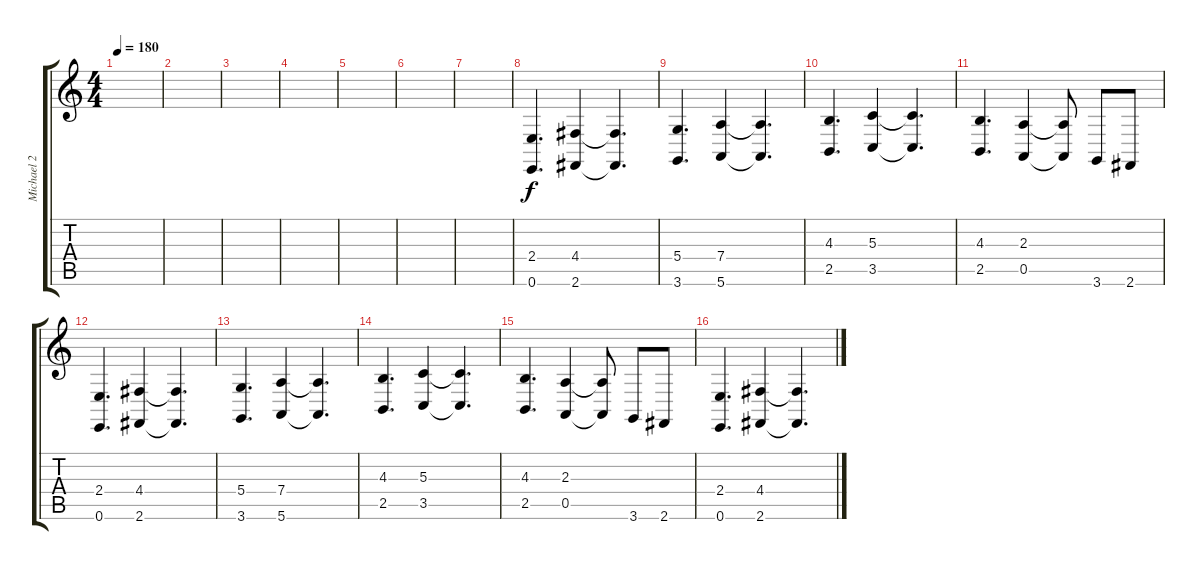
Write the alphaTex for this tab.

\track ("Michael 2" "Michael 2") {instrument synthstrings1}
\staff {score tabs}
\tuning (E4 B3 G3 D3 A2 E2) {hide}
\ts (4 4)
\tempo 180
\clef g2
\ks c
|
|
|
|
|
|
|
(2.4 0.6).4{d volume 10 instrument stringensemble1} (4.4 2.6).4 (4.4{t} 2.6{t}).4{d} |
(5.4 3.6).4{d} (7.4 5.6).4 (7.4{t} 5.6{t}).4{d} |
(4.3 2.5).4{d} (5.3 3.5).4 (5.3{t} 3.5{t}).4{d} |
(4.3 2.5).4{d} (2.3 0.5).4 (2.3{t} 0.5{t}).8 3.6.8 2.6.8 |
(2.4 0.6).4{d} (4.4 2.6).4 (4.4{t} 2.6{t}).4{d} |
(5.4 3.6).4{d} (7.4 5.6).4 (7.4{t} 5.6{t}).4{d} |
(4.3 2.5).4{d} (5.3 3.5).4 (5.3{t} 3.5{t}).4{d} |
(4.3 2.5).4{d} (2.3 0.5).4 (2.3{t} 0.5{t}).8 3.6.8 2.6.8 |
(2.4 0.6).4{d} (4.4 2.6).4 (4.4{t} 2.6{t}).4{d}
